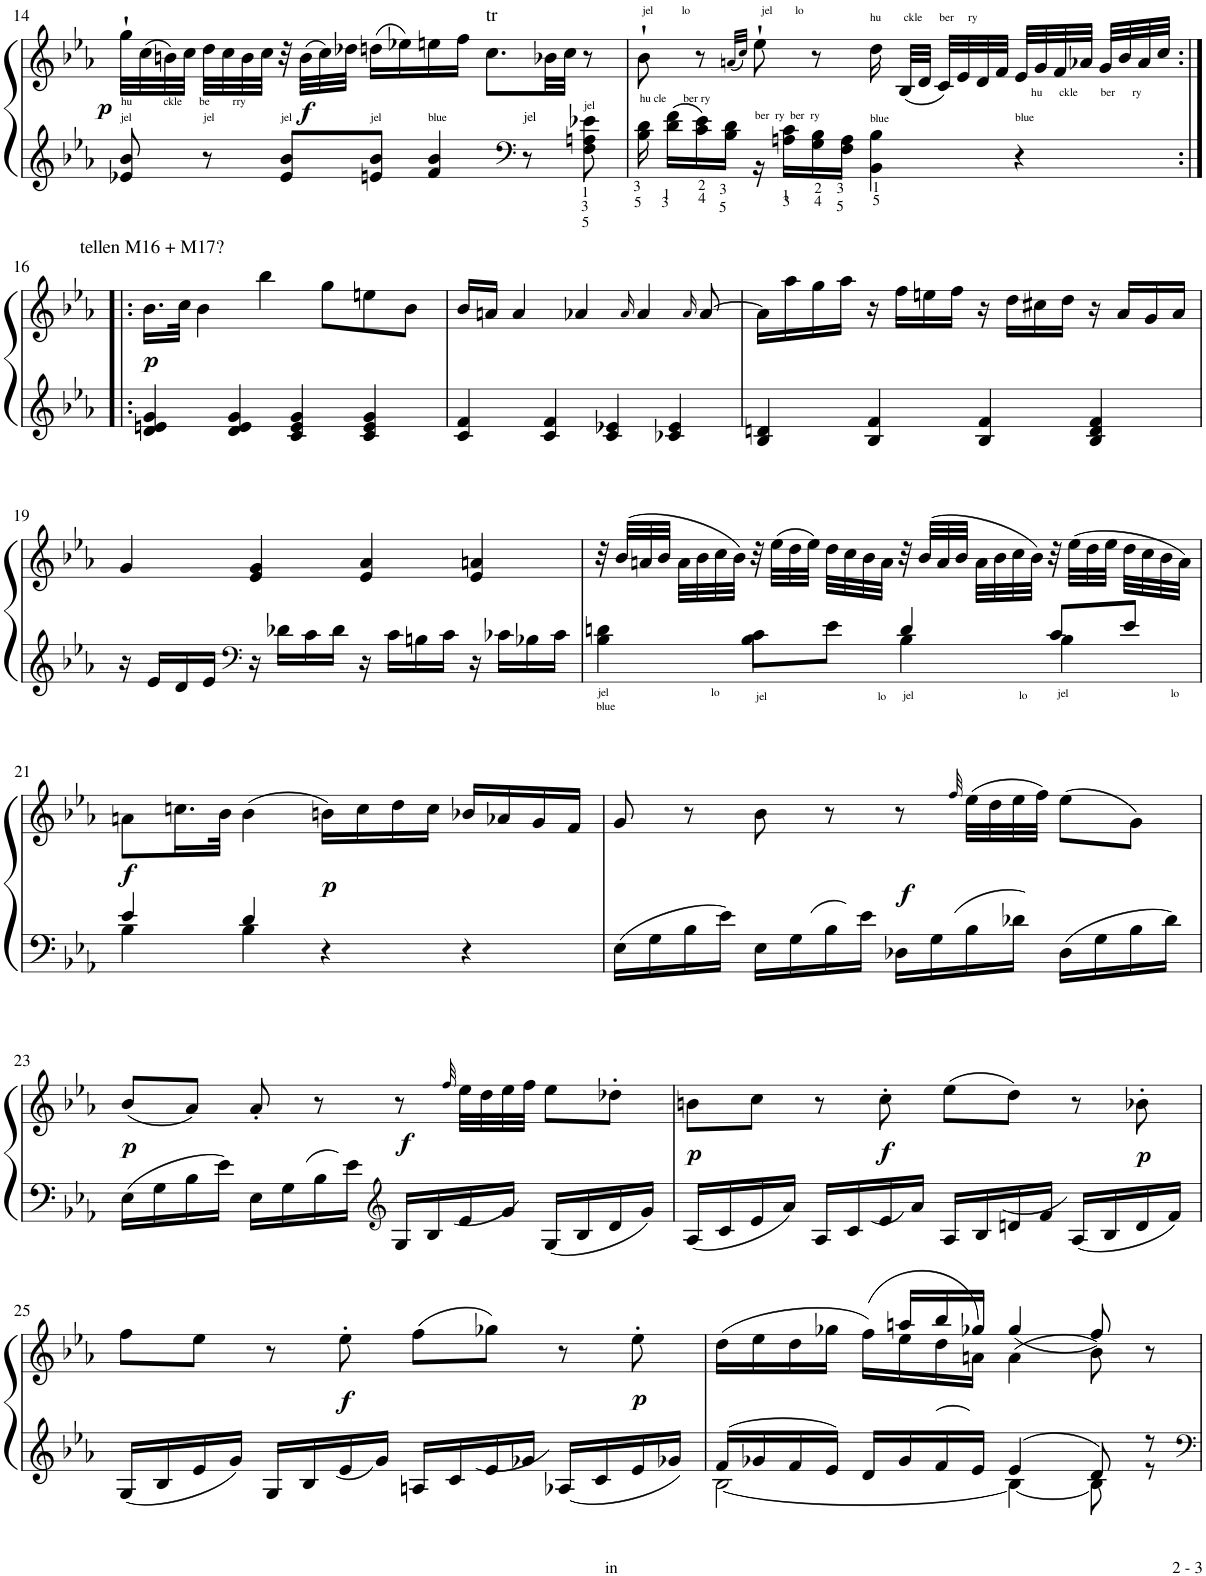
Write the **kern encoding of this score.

**kern	**kern	**dynam
*part1	*part1	*part1
*staff2	*staff1	*staff1/2
*I"Piano	*	*
*I'Pno.	*	*
!!LO:PB:g=z
*clefG2	*clefG2	*
*k[b-e-a-]	*k[b-e-a-]	*
*M4/4	*M4/4	*
*met(c)	*met(c)	*
=14	=14	=14
!LO:TX:a:t=jel	!	!
!LO:TX:a:t=hu           ckle      be        rry	!	!
!	!	!LO:DY:b
8e-X/ 8b-/	32gg`\LLL	p
.	(>32cc\	.
.	32bn\)	.
.	32cc\JJJ	.
!LO:TX:a:t=jel	!	!
8r	32dd\LLL	.
.	32cc\	.
.	32b\	.
.	32cc\JJJ	.
!LO:TX:a:t=jel	!	!
8e-/ 8b-/L	32r	.
!	!	!LO:DY:b
.	(>32b\LLL	f
.	32cc\)	.
.	32dd-X\JJJ	.
!LO:TX:a:t=jel	!	!
8en/ 8b-/J	(>16ddn\LL	.
.	16ee-X\)	.
!LO:TX:a:t=blue	!	!
4f/ 4b-/	16een\	.
.	16ff\JJ	.
!	!LO:TX:a:t=tr	!
.	8.cc\L	.
*clefF4	*	*
!LO:TX:a:t=jel	!	!
8r	.	.
.	32b-X\LL	.
.	32cc\JJJ	.
!LO:TX:a:t=jel	!	!
8F\ 8An\ 8e-X\	8r	.
=15	=15	=15
*^	*	*
!	!	!LO:TX:a:t=jel          lo	!
!LO:TX:a:t=hu cle      ber ry	!	!	!
16ryy	16B-\ 16d\	8b-`\	.
16d\ 16f\LL	8.ryy	.	.
16c\ 16e-\	.	8r	.
16B-\ 16d\JJ	.	.	.
.	.	(<32qan/LLL	.
.	.	32qcc/JJJ)	.
!	!	!LO:TX:a:t=jel        lo	!
!LO:TX:a:t=ber  ry  ber  ry	!	!	!
16ryy	16r	8ee-`\	.
16An\ 16c\LL	2ryy	.	.
16G\ 16B-\	.	8r	.
16F\ 16A\JJ	.	.	.
!	!	!LO:TX:a:t=hu        ckle      ber     ry	!
!LO:TX:a:t=blue	!	!	!
4BB-\ 4B-\	.	16dd\	.
.	.	(<32B-/LLL	.
.	.	32d/JJJ	.
.	.	32c/LLL)	.
.	.	32e-/	.
.	.	32d/	.
.	.	32f/JJJ	.
!	!	!LO:TX:b:t=hu      ckle        ber      ry	!
!LO:TX:a:t=blue	!	!	!
4r	.	32e-/LLL	.
.	.	32g/	.
.	8.ryy	32f/	.
.	.	32a-X/JJJ	.
.	.	32g/LLL	.
.	.	32b-/	.
.	.	32a-/	.
.	.	32cc/JJJ	.
*v	*v	*	*
!!LO:LB:g=z
=16:|!|:	=16:|!|:	=16:|!|:
!	!LO:TX:a:t=tellen M16 + M17?	!
!	!	!LO:DY:b
4d/ 4en/ 4g/	16.b-\LL	p
.	32cc\JJk	.
.	4b-\	.
4d/ 4e/ 4g/	.	.
.	4bb-\	.
4c/ 4e/ 4g/	.	.
.	8gg\L	.
4c/ 4e/ 4g/	8een\	.
.	8b-\J	.
=17	=17	=17
4c/ 4f/	16b-/LL	.
.	16an/JJ	.
.	4a/	.
4c/ 4f/	.	.
.	4a-X/	.
4c/ 4e-X/	.	.
.	16qa-/	.
.	4a-/	.
4c-X/ 4e-/	.	.
.	16qa-/	.
.	[8a-/	.
=18	=18	=18
4B-/ 4dn/	16a-\LL]	.
.	16aa-\	.
.	16gg\	.
.	16aa-\JJ	.
4B-/ 4f/	16r	.
.	16ff\LL	.
.	16een\	.
.	16ff\JJ	.
4B-/ 4f/	16r	.
.	16dd\LL	.
.	16cc#X\	.
.	16dd\JJ	.
4B-/ 4d/ 4f/	16r	.
.	16a-/LL	.
.	16g/	.
.	16a-/JJ	.
!!LO:LB:g=z
=19	=19	=19
16r	4g/	.
16e-/LL	.	.
16d/	.	.
16e-/JJ	.	.
*clefF4	*	*
16r	4e-/ 4g/	.
16d-X\LL	.	.
16c\	.	.
16d-\JJ	.	.
16r	4e-/ 4a-/	.
16c\LL	.	.
16Bn\	.	.
16c\JJ	.	.
16r	4e-/ 4an/	.
16c-X\LL	.	.
16B-X\	.	.
16c-\JJ	.	.
=20	=20	=20
*^	*	*
!LO:TX:b:t=blue	!	!	!
!LO:TX:b:t=jel                                    lo	!	!	!
4B-\ 4dn\	4ryy	32r	.
.	.	(32b-/LLL	.
.	.	32an/	.
.	.	32b-/JJJ	.
.	.	32a\LLL	.
.	.	32b-\	.
.	.	32cc\	.
.	.	32b-\JJJ)	.
!LO:TX:b:t=jel                                       lo	!	!	!
4B-\	8c\L	32r	.
.	.	(32ee-\LLL	.
.	.	32dd\	.
.	.	32ee-\JJJ)	.
.	8e-\J	32dd\LLL	.
.	.	32cc\	.
.	.	32b-\	.
.	.	32a\JJJ	.
!LO:TX:b:t=jel                                     lo	!	!	!
4B-\	4d/	32r	.
.	.	(32b-/LLL	.
.	.	32a/	.
.	.	32b-/JJJ	.
.	.	32a\LLL	.
.	.	32b-\	.
.	.	32cc\	.
.	.	32b-\JJJ)	.
!LO:TX:b:t=jel                                    lo	!	!	!
4B-\	8c/L	32r	.
.	.	(32ee-\LLL	.
.	.	32dd\	.
.	.	32ee-\JJJ	.
.	8e-/J	32dd\LLL	.
.	.	32cc\	.
.	.	32b-\	.
.	.	32a\JJJ)	.
!!LO:LB:g=z
=21	=21	=21	=21
!	!	!	!LO:DY:b
4B-\	4e-/	8an\L	f
.	.	16.ccn\L	.
.	.	32b-\JJk	.
4B-\	4d/	(4b-\	.
!	!	!	!LO:DY:b
4r	2ryy	16bn\LL)	p
.	.	16cc\	.
.	.	16dd\	.
.	.	16cc\JJ	.
4r	.	16b-X/LL	.
.	.	16a-X/	.
.	.	16g/	.
.	.	16f/JJ	.
*v	*v	*	*
=22	=22	=22
16E-\LL	8g/	.
16G\	.	.
16B-\	8r	.
16e-\JJ	.	.
16E-\LL	8b-\	.
16G\	.	.
16B-\	8r	.
16e-\JJ	.	.
!	!	!LO:DY:a=2
16D-X\LL	8r	f
16G\	.	.
.	32qff/	.
16B-\	(32ee-\LLL	.
.	32dd\	.
16d-X\JJ	32ee-\	.
.	32ff\JJJ)	.
16D-\LL	(8ee-\L	.
16G\	.	.
16B-\	8g\J)	.
16d-\JJ	.	.
!!LO:LB:g=z
=23	=23	=23
!	!	!LO:DY:b
16E-\LL	(8b-/L	p
16G\	.	.
16B-\	8a-/J)	.
16e-\JJ	.	.
16E-\LL	8a-'/	.
16G\	.	.
16B-\	8r	.
16e-\JJ	.	.
*clefG2	*	*
!	!	!LO:DY:a=2
16G/LL	8r	f
16B-/	.	.
.	32qff/	.
16e-/	32ee-\LLL	.
.	32dd\	.
16g/JJ	32ee-\	.
.	32ff\JJJ	.
16G/LL	8ee-\L	.
16B-/	.	.
16d/	8dd-X'\J	.
16g/JJ	.	.
=24	=24	=24
!	!	!LO:DY:b
16A-/LL	8bn\L	p
16c/	.	.
16e-/	8cc\J	.
16a-/JJ	.	.
16A-/LL	8r	.
16c/	.	.
!	!	!LO:DY:b
16e-/	8cc'\	f
16a-/JJ	.	.
16A-/LL	(8ee-\L	.
16B-/	.	.
16dn/	8dd\J)	.
16f/JJ	.	.
16A-/LL	8r	.
16B-/	.	.
!	!	!LO:DY:b
16d/	8b-X'\	p
16f/JJ	.	.
!!LO:LB:g=z
=25	=25	=25
16G/LL	8ff\L	.
16B-/	.	.
16e-/	8ee-\J	.
16g/JJ	.	.
16G/LL	8r	.
16B-/	.	.
!	!	!LO:DY:b
16e-/	8ee-'\	f
16g/JJ	.	.
16An/LL	(8ff\L	.
16c/	.	.
16e-/	8gg-X\J)	.
16g-X/JJ	.	.
16A-X/LL	8r	.
16c/	.	.
!	!	!LO:DY:b
16e-/	8ee-'\	p
16g-X/JJ	.	.
=26	=26	=26
*^	*^	*
16f/LL	[2B-\	(16dd\LL	16ryy	.
*	*	*v	*v	*
16g-X/	.	16ee-\	.
16f/	.	16dd\	.
16e-/JJ	.	16gg-X\JJ	.
16d/LL	.	(>16ff\LL)	.
*	*	*^	*
16g-/	.	16ee-\	16aan/LL	.
16f/	.	16dd\	16bb-/	.
16e-/JJ	.	16an\JJ)	16gg-X/JJ	.
4e-/	4B-\_	(4a\	(4gg-/	.
8d/	8B-\]	8b-\)	8ff/)	.
8r	8r	8r	8ryy	.
*v	*v	*	*	*
*	*v	*v	*
=	=	=
*-	*-	*-
